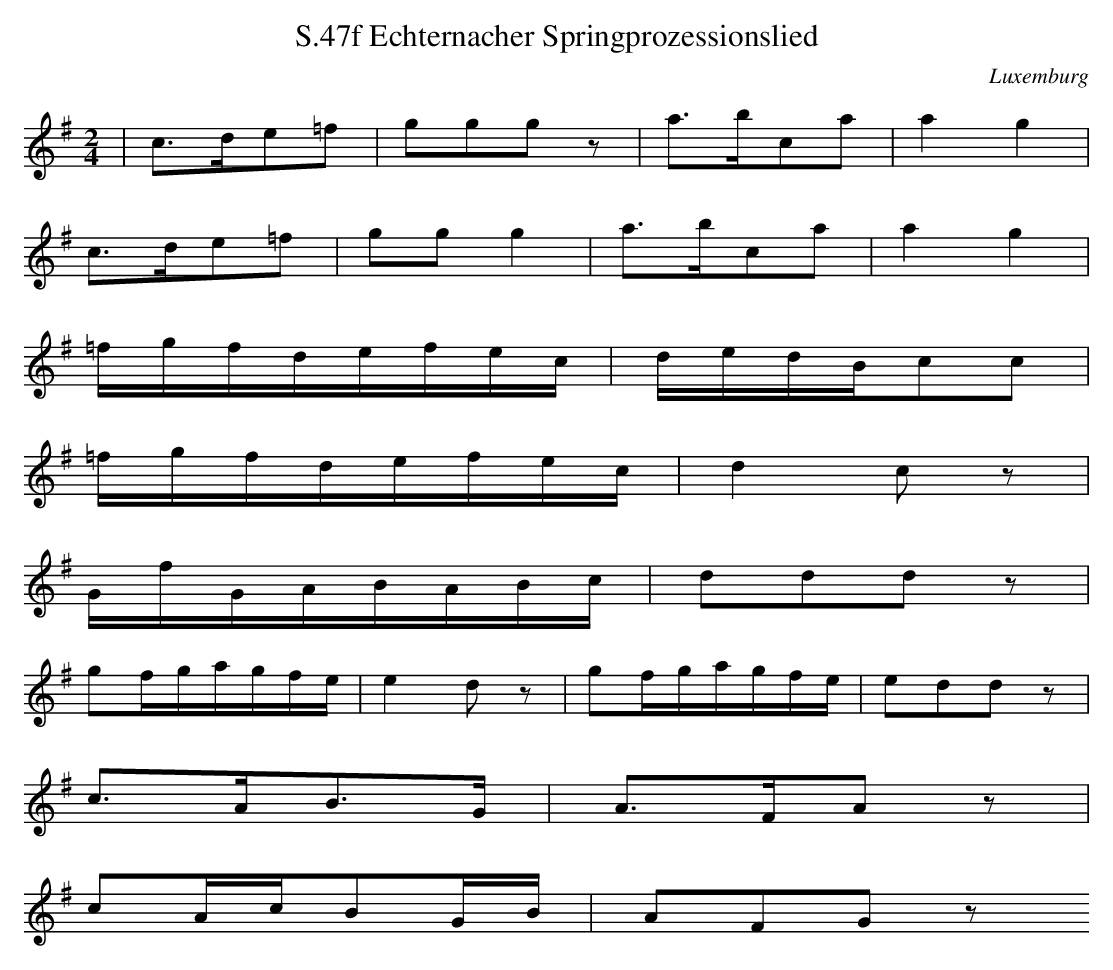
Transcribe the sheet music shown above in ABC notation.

X:1
T: Echternacher Springprozessionslied, S.47f
O: Luxemburg
M: 2/4
L: 1/16
K: G
 | c3de2=f2 | g2g2g2z2 | a3bc2a2 | a4g4 |
c3de2=f2 | g2g2g4 | a3bc2a2 | a4g4 |
=fgfdefec | dedBc2c2 |
=fgfdefec | d4c2z2 |
GfGABABc | d2d2d2z2 |
g2fgagfe | e4d2z2 | g2fgagfe | e2d2d2z2 |
c3AB3G | A3FA2z2 |
c2AcB2GB | A2F2G2z2
